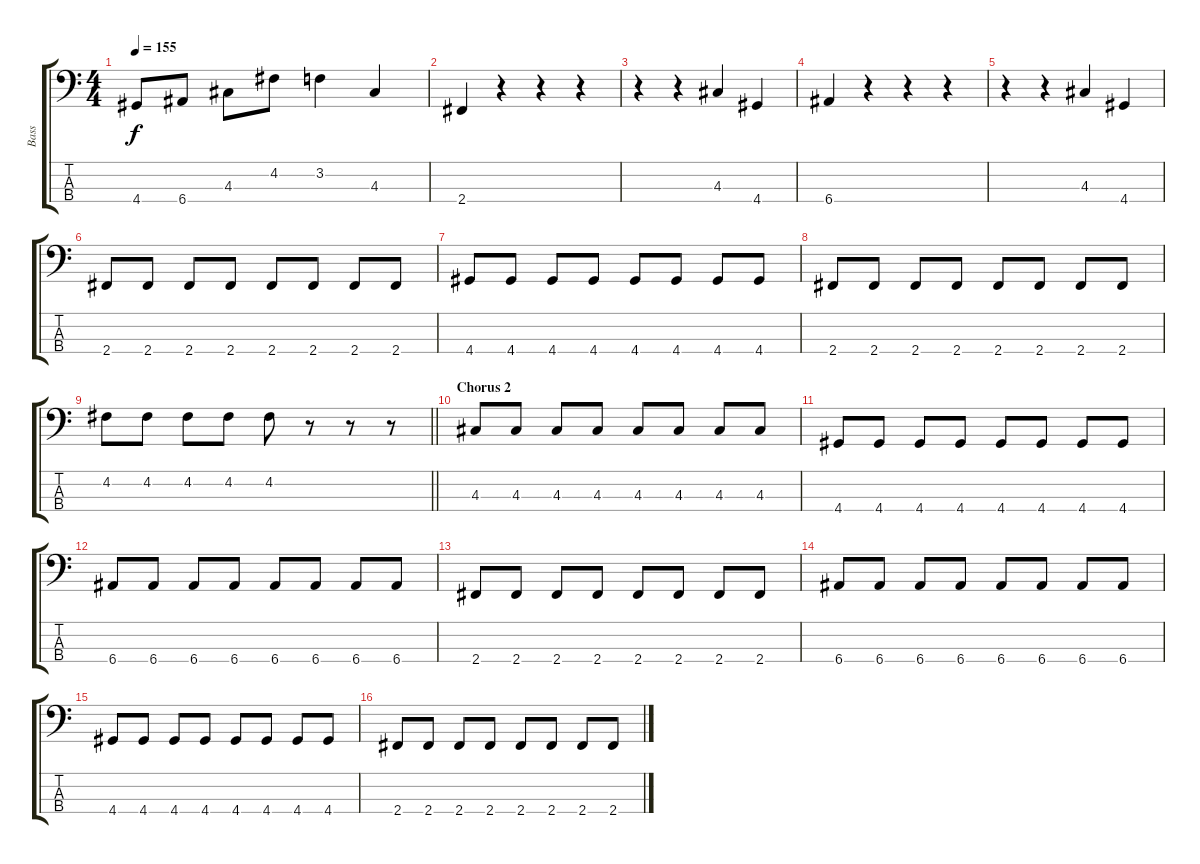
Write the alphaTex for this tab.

\track ("Bass" "Bass") {instrument electricbasspick}
\staff {score tabs}
\tuning (G2 D2 A1 E1) {hide}
\ts (4 4)
\tempo 155
\clef f4
\ks c
4.4.8{dy f} 6.4.8 4.3.8 4.2.8 3.2.4 4.3.4 |
2.4.4 r.4 r.4 r.4 |
r.4 r.4 4.3.4 4.4.4 |
6.4.4 r.4 r.4 r.4 |
r.4 r.4 4.3.4 4.4.4 |
2.4.8 2.4.8 2.4.8 2.4.8 2.4.8 2.4.8 2.4.8 2.4.8 |
4.4.8 4.4.8 4.4.8 4.4.8 4.4.8 4.4.8 4.4.8 4.4.8 |
2.4.8 2.4.8 2.4.8 2.4.8 2.4.8 2.4.8 2.4.8 2.4.8 |
\barLineRight lightlight
4.2.8 4.2.8 4.2.8 4.2.8 4.2.8 r.8 r.8 r.8 |
\section ("" "Chorus 2")
4.3.8 4.3.8 4.3.8 4.3.8 4.3.8 4.3.8 4.3.8 4.3.8 |
4.4.8 4.4.8 4.4.8 4.4.8 4.4.8 4.4.8 4.4.8 4.4.8 |
6.4.8 6.4.8 6.4.8 6.4.8 6.4.8 6.4.8 6.4.8 6.4.8 |
2.4.8 2.4.8 2.4.8 2.4.8 2.4.8 2.4.8 2.4.8 2.4.8 |
6.4.8 6.4.8 6.4.8 6.4.8 6.4.8 6.4.8 6.4.8 6.4.8 |
4.4.8 4.4.8 4.4.8 4.4.8 4.4.8 4.4.8 4.4.8 4.4.8 |
2.4.8 2.4.8 2.4.8 2.4.8 2.4.8 2.4.8 2.4.8 2.4.8
